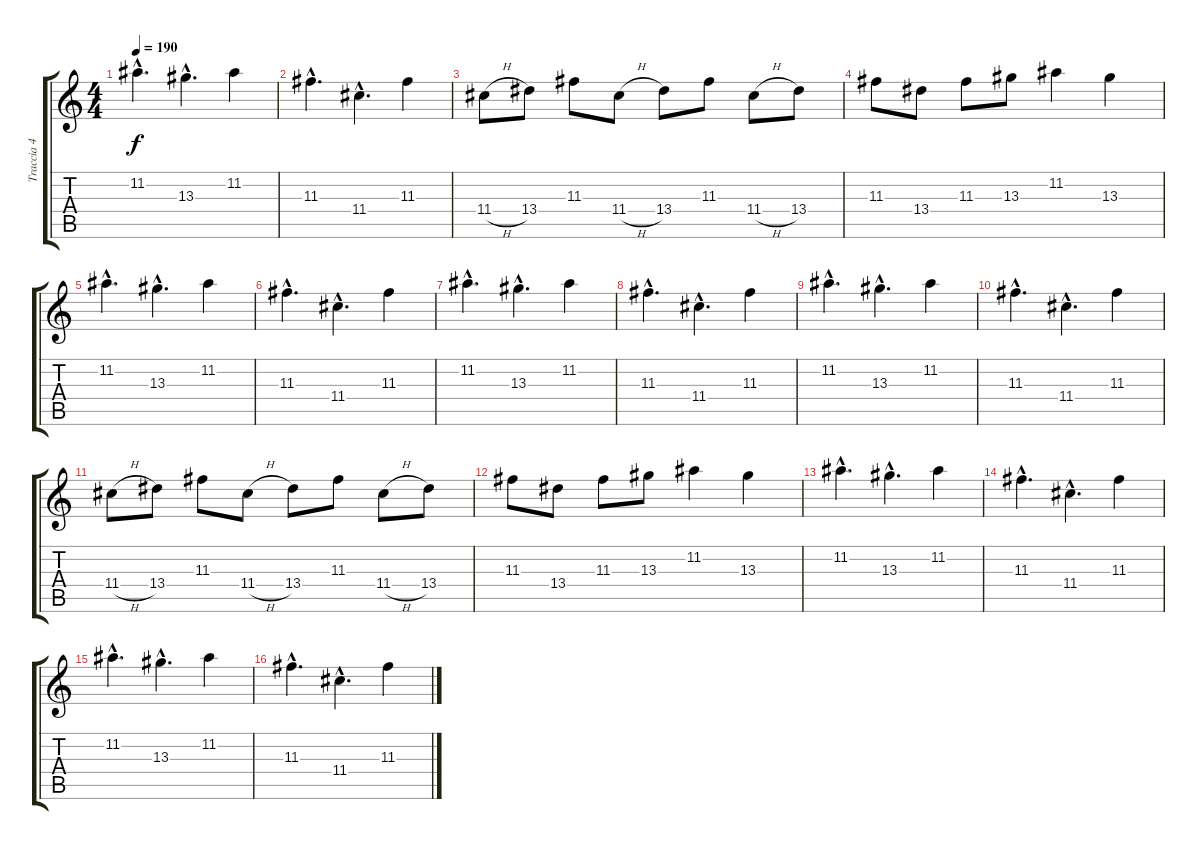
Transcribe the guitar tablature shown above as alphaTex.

\track ("Traccia 4" "Traccia 4") {instrument overdrivenguitar}
\staff {score tabs}
\tuning (E4 B3 G3 D3 A2 E2) {hide}
\ts (4 4)
\tempo 190
\clef g2
\ks c
11.2{hac}.4{d dy f} 13.3{hac}.4{d} 11.2.4 |
11.3{hac}.4{d} 11.4{hac}.4{d} 11.3.4 |
11.4{h}.8 13.4.8 11.3.8 11.4{h}.8 13.4.8 11.3.8 11.4{h}.8 13.4.8 |
11.3.8 13.4.8 11.3.8 13.3.8 11.2.4 13.3.4 |
11.2{hac}.4{d} 13.3{hac}.4{d} 11.2.4 |
11.3{hac}.4{d} 11.4{hac}.4{d} 11.3.4 |
11.2{hac}.4{d} 13.3{hac}.4{d} 11.2.4 |
11.3{hac}.4{d} 11.4{hac}.4{d} 11.3.4 |
11.2{hac}.4{d} 13.3{hac}.4{d} 11.2.4 |
11.3{hac}.4{d} 11.4{hac}.4{d} 11.3.4 |
11.4{h}.8 13.4.8 11.3.8 11.4{h}.8 13.4.8 11.3.8 11.4{h}.8 13.4.8 |
11.3.8 13.4.8 11.3.8 13.3.8 11.2.4 13.3.4 |
11.2{hac}.4{d} 13.3{hac}.4{d} 11.2.4 |
11.3{hac}.4{d} 11.4{hac}.4{d} 11.3.4 |
11.2{hac}.4{d} 13.3{hac}.4{d} 11.2.4 |
11.3{hac}.4{d} 11.4{hac}.4{d} 11.3.4
